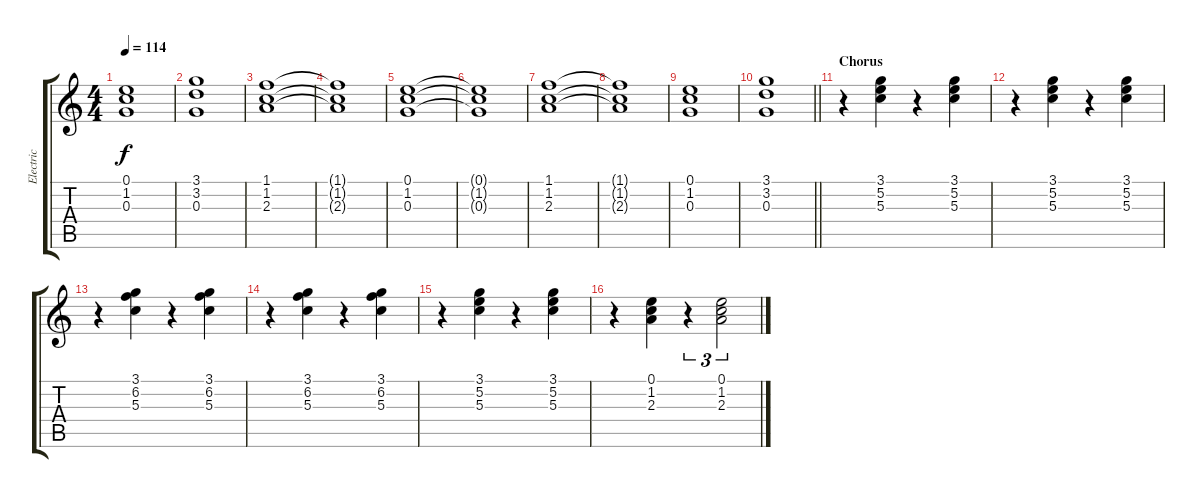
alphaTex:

\track ("Electric" "Electric") {instrument overdrivenguitar}
\staff {score tabs}
\tuning (E4 B3 G3 D3 A2 E2) {hide}
\ts (4 4)
\tempo 114
\clef g2
\ks c
(0.1 1.2 0.3).1{dy f} |
(3.1 3.2 0.3).1 |
(1.1 1.2 2.3).1 |
(1.1{t} 1.2{t} 2.3{t}).1 |
(0.1 1.2 0.3).1 |
(0.1{t} 1.2{t} 0.3{t}).1 |
(1.1 1.2 2.3).1 |
(1.1{t} 1.2{t} 2.3{t}).1 |
(0.1 1.2 0.3).1 |
\barLineRight lightlight
(3.1 3.2 0.3).1 |
\section ("" "Chorus")
r.4 (3.1 5.2 5.3).4 r.4 (3.1 5.2 5.3).4 |
r.4 (3.1 5.2 5.3).4 r.4 (3.1 5.2 5.3).4 |
r.4 (3.1 6.2 5.3).4 r.4 (3.1 6.2 5.3).4 |
r.4 (3.1 6.2 5.3).4 r.4 (3.1 6.2 5.3).4 |
r.4 (3.1 5.2 5.3).4 r.4 (3.1 5.2 5.3).4 |
r.4 (0.1 1.2 2.3).4 r.4{tu (3 2)} (0.1 1.2 2.3).2{tu (3 2)}
